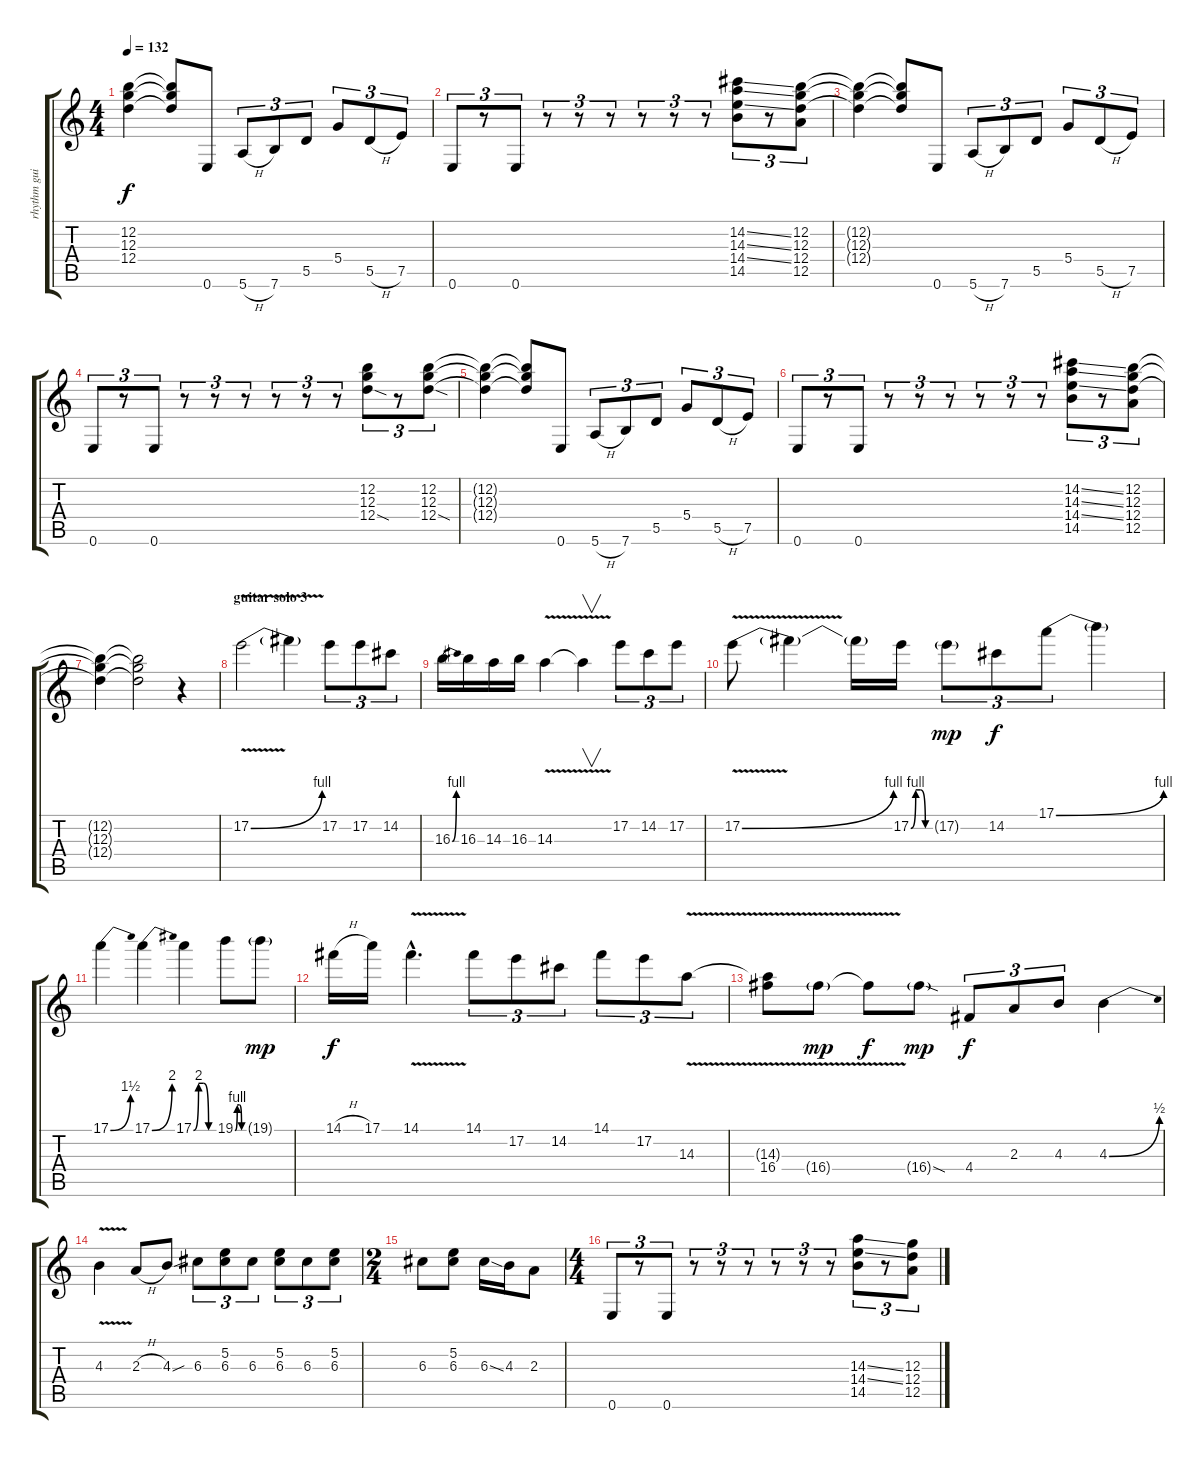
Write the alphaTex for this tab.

\track ("rhythm guitar" "rhythm gui") {instrument electricguitarmuted}
\staff {score tabs}
\tuning (E4 B3 G3 D3 A2 E2) {hide}
\ts (4 4)
\tempo 132
\clef g2
\ks c
(12.2{t} 12.3{t} 12.4{t}).4{dy f} (12.2{t} 12.3{t} 12.4{t}).8 0.6.8 5.6{h}.8{tu (3 2)} 7.6.8{tu (3 2)} 5.5.8{tu (3 2)} 5.4.8{tu (3 2)} 5.5{h}.8{tu (3 2)} 7.5.8{tu (3 2)} |
0.6.8{tu (3 2)} r.8{tu (3 2)} 0.6.8{tu (3 2)} r.8{tu (3 2)} r.8{tu (3 2)} r.8{tu (3 2)} r.8{tu (3 2)} r.8{tu (3 2)} r.8{tu (3 2)} (14.2{ss} 14.3{ss} 14.4{ss} 14.5).8{tu (3 2)} r.8{tu (3 2)} (12.2 12.3 12.4 12.5).8{tu (3 2)} |
(12.2{t} 12.3{t} 12.4{t}).4 (12.2{t} 12.3{t} 12.4{t}).8 0.6.8 5.6{h}.8{tu (3 2)} 7.6.8{tu (3 2)} 5.5.8{tu (3 2)} 5.4.8{tu (3 2)} 5.5{h}.8{tu (3 2)} 7.5.8{tu (3 2)} |
0.6.8{tu (3 2) txt " "} r.8{tu (3 2)} 0.6.8{tu (3 2)} r.8{tu (3 2)} r.8{tu (3 2)} r.8{tu (3 2)} r.8{tu (3 2)} r.8{tu (3 2)} r.8{tu (3 2)} (12.2 12.3 12.4{sod}).8{tu (3 2)} r.8{tu (3 2)} (12.2 12.3 12.4{sod}).8{tu (3 2)} |
(12.2{t} 12.3{t} 12.4{t}).4 (12.2{t} 12.3{t} 12.4{t}).8 0.6.8 5.6{h}.8{tu (3 2)} 7.6.8{tu (3 2)} 5.5.8{tu (3 2)} 5.4.8{tu (3 2)} 5.5{h}.8{tu (3 2)} 7.5.8{tu (3 2)} |
0.6.8{tu (3 2)} r.8{tu (3 2)} 0.6.8{tu (3 2)} r.8{tu (3 2)} r.8{tu (3 2)} r.8{tu (3 2)} r.8{tu (3 2)} r.8{tu (3 2)} r.8{tu (3 2)} (14.2{ss} 14.3{ss} 14.4{ss} 14.5).8{tu (3 2)} r.8{tu (3 2)} (12.2 12.3 12.4 12.5).8{tu (3 2)} |
(12.2{t} 12.3{t} 12.4{t}).4 (12.2{t} 12.3{t} 12.4{t}).2 r.4 |
\section ("" "guitar solo 3")
17.2{be (bend 0 0 60 4) v}.2 17.2{t}.4 17.2.8{tu (3 2)} 17.2.8{tu (3 2)} 14.2.8{tu (3 2)} |
16.3{be (bend 0 0 60 4)}.16 16.3.16 14.3.16 16.3.16 14.3{v}.4 14.3{t}.4{v} 17.2.8{tu (3 2)} 14.2.8{tu (3 2)} 17.2.8{tu (3 2)} |
17.2{be (bend 0 0 60 4) v}.8 17.2{t}.4 17.2{t}.16 17.2{be (custom 0 0 15 4 30 4 45 0 60 0)}.16 17.2{g}.8{tu (3 2) dy mp} 14.2.8{tu (3 2) dy f} 17.1{be (bend 0 0 60 4)}.8{tu (3 2)} 17.1{t}.4 |
17.1{be (bend 0 0 60 6)}.4 17.1{be (bend 0 0 60 8)}.4 17.1{be (custom 0 0 15 8 30 8 45 0 60 0)}.4 19.1{be (custom 0 0 15 4 30 4 45 0 60 0)}.8 19.1{g}.8{dy mp} |
14.1{h}.16{dy f} 17.1.16 14.1{v hac}.4{d} 14.1.8{tu (3 2)} 17.2.8{tu (3 2)} 14.2.8{tu (3 2)} 14.1.8{tu (3 2)} 17.2.8{tu (3 2)} 14.3{v}.8{tu (3 2)} |
(14.3{t} 16.4).8 16.4{v g}.8{dy mp} 16.4{t}.8{dy f} 16.4{sod g}.8{dy mp} 4.4.8{tu (3 2) dy f} 2.3.8{tu (3 2)} 4.3.8{tu (3 2)} 4.3{be (bend 0 0 60 2)}.4 |
4.3{v}.4 2.3{h}.8 4.3{sou}.8 6.3.8{tu (3 2)} (5.2 6.3).8{tu (3 2)} 6.3.8{tu (3 2)} (5.2 6.3).8{tu (3 2)} 6.3.8{tu (3 2)} (5.2 6.3).8{tu (3 2)} |
\ts (2 4)
6.3.8 (5.2 6.3).8 6.3{ss}.16 4.3.16 2.3.8 |
\ts (4 4)
0.6.8{tu (3 2)} r.8{tu (3 2)} 0.6.8{tu (3 2)} r.8{tu (3 2)} r.8{tu (3 2)} r.8{tu (3 2)} r.8{tu (3 2)} r.8{tu (3 2)} r.8{tu (3 2)} (14.3{ss} 14.4{ss} 14.5).8{tu (3 2)} r.8{tu (3 2)} (12.3 12.4 12.5).8{tu (3 2)}
